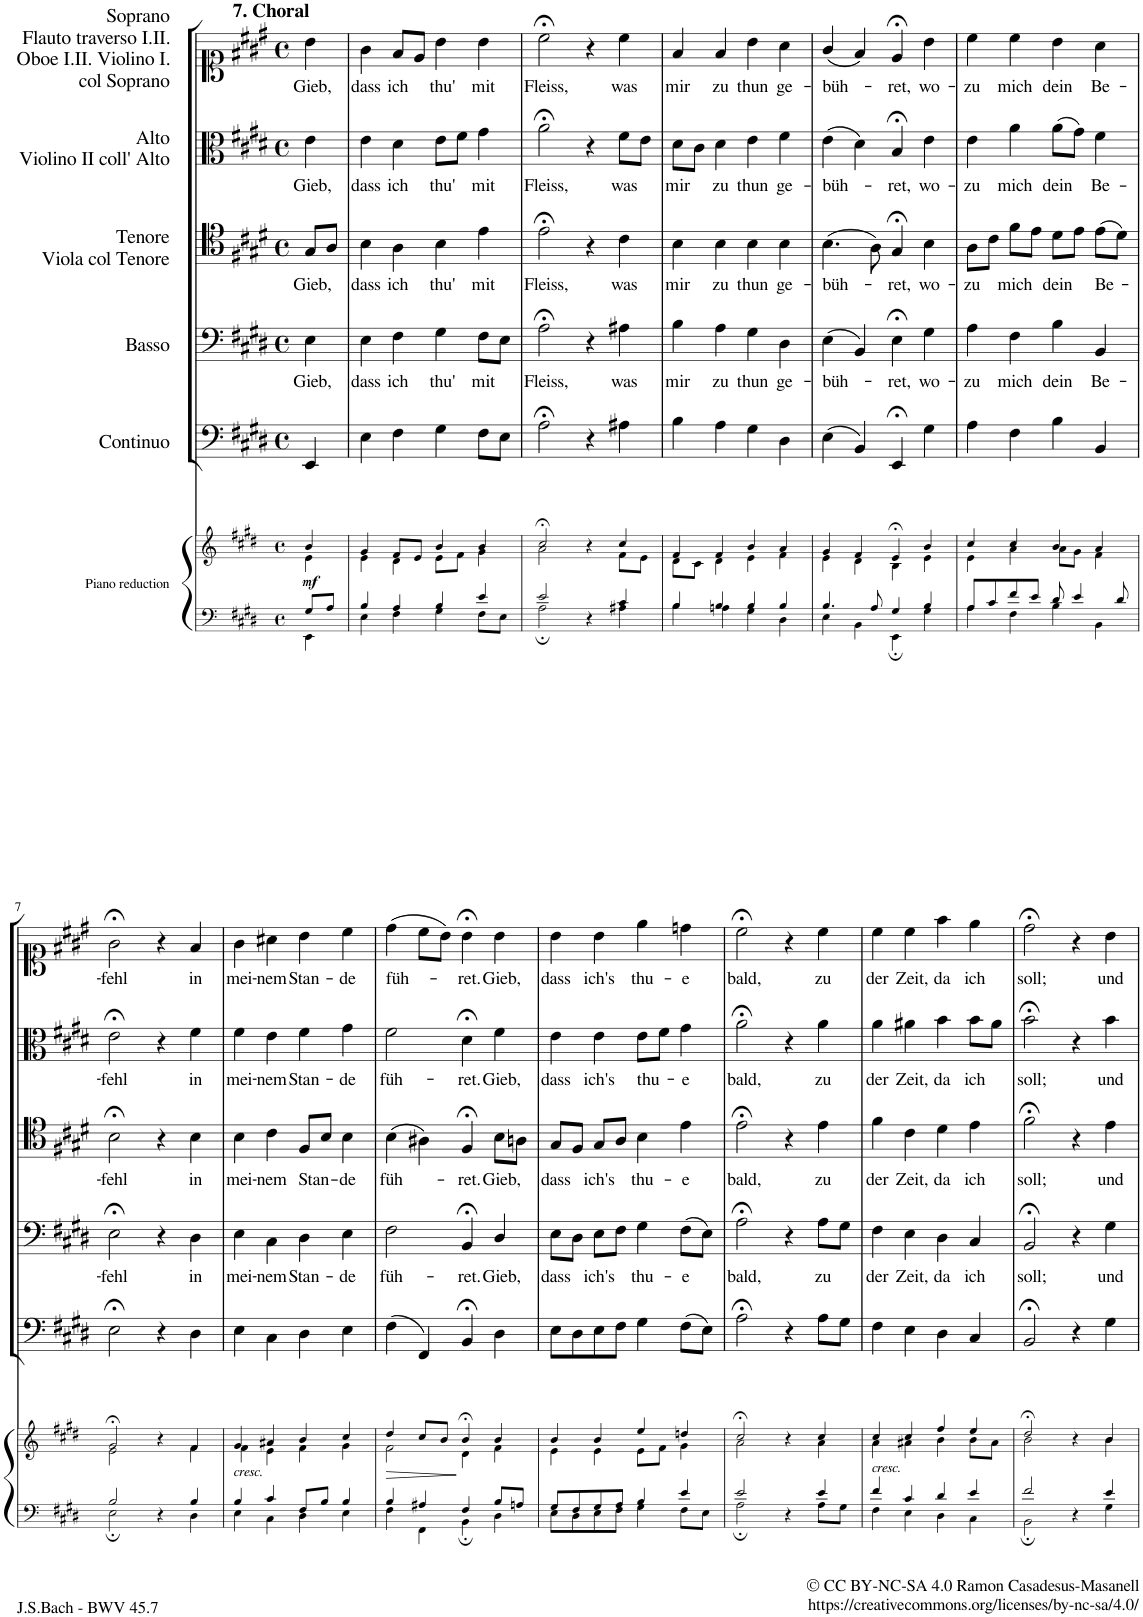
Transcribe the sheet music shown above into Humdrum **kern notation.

**kern	**kern	**dynam	**kern	**kern	**text	**kern	**text	**kern	**text	**kern	**text
*part6	*part6	*part6	*part5	*part4	*part4	*part3	*part3	*part2	*part2	*part1	*part1
*staff7	*staff6	*staff6/7	*staff5	*staff4	*staff4	*staff3	*staff3	*staff2	*staff2	*staff1	*staff1
*I"Piano reduction	*	*	*I"Continuo	*I"Basso	*	*I"Tenore Viola col Tenore	*	*I"Alto Violino II coll' Alto	*	*I"Soprano Flauto traverso I.II. Oboe I.II. Violino I. col Soprano	*
*I'Pno	*	*	*	*	*	*	*	*	*	*	*
*stria5	*stria5	*	*	*	*	*	*	*	*	*	*
*clefF4	*clefG2	*	*clefF4	*clefF4	*	*clefC4	*	*clefC3	*	*clefC1	*
*k[f#c#g#d#]	*k[f#c#g#d#]	*	*k[f#c#g#d#]	*k[f#c#g#d#]	*	*k[f#c#g#d#]	*	*k[f#c#g#d#]	*	*k[f#c#g#d#]	*
*M4/4	*M4/4	*	*M4/4	*M4/4	*	*M4/4	*	*M4/4	*	*M4/4	*
*met(c)	*met(c)	*	*met(c)	*met(c)	*	*met(c)	*	*met(c)	*	*met(c)	*
=1	=1	=1	=1	=1	=1	=1	=1	=1	=1	=1	=1
*^	*^	*	*	*	*	*	*	*	*	*	*
!	!	!	!	!	!	!	!	!	!	!	!	!LO:TX:a:B:t=7. Choral	!
!	!	!	!	!LO:DY:b	!	!	!LO:LY:b	!	!LO:LY:b	!	!LO:LY:b	!	!LO:LY:b
8G#/L	4EE\	4b/	4e\	mf	4EE/	4E\	Gieb,	8G#/L	Gieb,	4e\	Gieb,	4b\	Gieb,
8A/J	.	.	.	.	.	.	.	8A/J	.	.	.	.	.
=2	=2	=2	=2	=2	=2	=2	=2	=2	=2	=2	=2	=2	=2
!	!	!	!	!	!	!	!LO:LY:b	!	!LO:LY:b	!	!LO:LY:b	!	!LO:LY:b
4B/	4E\	4g#/	4e\	.	4E\	4E\	dass	4B\	dass	4e\	dass	4g#\	dass
!	!	!	!	!	!	!	!LO:LY:b	!	!LO:LY:b	!	!LO:LY:b	!	!LO:LY:b
4A/	4F#\	8f#/L	4d#\	.	4F#\	4F#\	ich	4A\	ich	4d#\	ich	8f#/L	ich
.	.	8e/J	.	.	.	.	.	.	.	.	.	8e/J	.
!	!	!	!	!	!	!	!LO:LY:b	!	!LO:LY:b	!	!LO:LY:b	!	!LO:LY:b
4B/	4G#\	4b/	8e\L	.	4G#\	4G#\	thu'	4B\	thu'	8e\L	thu'	4b\	thu'
.	.	.	8f#\J	.	.	.	.	.	.	8f#\J	.	.	.
!	!	!	!	!	!	!	!LO:LY:b	!	!LO:LY:b	!	!LO:LY:b	!	!LO:LY:b
4e/	8F#\L	4b/	4g#\	.	8F#\L	8F#\L	mit	4e\	mit	4g#\	mit	4b\	mit
.	8E\J	.	.	.	8E\J	8E\J	.	.	.	.	.	.	.
=3	=3	=3	=3	=3	=3	=3	=3	=3	=3	=3	=3	=3	=3
!	!	!	!	!	!	!	!LO:LY:b	!	!LO:LY:b	!	!LO:LY:b	!	!LO:LY:b
2e/	2A;\	2cc#;</	2a\	.	2A;<\	2A;<\	Fleiss,	2e;<\	Fleiss,	2a;<\	Fleiss,	2cc#;<\	Fleiss,
4r	4ryy	4r	4ryy	.	4r	4r	.	4r	.	4r	.	4r	.
!	!	!	!	!	!	!	!LO:LY:b	!	!LO:LY:b	!	!LO:LY:b	!	!LO:LY:b
4c#/	4A#X\	4cc#/	8f#\L	.	4A#X\	4A#X\	was	4c#\	was	8f#\L	was	4cc#\	was
.	.	.	8e\J	.	.	.	.	.	.	8e\J	.	.	.
=4	=4	=4	=4	=4	=4	=4	=4	=4	=4	=4	=4	=4	=4
!	!	!	!	!	!	!	!LO:LY:b	!	!LO:LY:b	!	!LO:LY:b	!	!LO:LY:b
4B/	4B\	4f#/	8d#\L	.	4B\	4B\	mir	4B\	mir	8d#\L	mir	4f#/	mir
.	.	.	8c#\J	.	.	.	.	.	.	8c#\J	.	.	.
!	!	!	!	!	!	!	!LO:LY:b	!	!LO:LY:b	!	!LO:LY:b	!	!LO:LY:b
4B/	4An\	4f#/	4d#\	.	4A\	4A\	zu	4B\	zu	4d#\	zu	4f#/	zu
!	!	!	!	!	!	!	!LO:LY:b	!	!LO:LY:b	!	!LO:LY:b	!	!LO:LY:b
4B/	4G#\	4b/	4e\	.	4G#\	4G#\	thun	4B\	thun	4e\	thun	4b\	thun
!	!	!	!	!	!	!	!LO:LY:b	!	!LO:LY:b	!	!LO:LY:b	!	!LO:LY:b
4B/	4D#\	4a/	4f#\	.	4D#\	4D#\	ge-	4B\	ge-	4f#\	ge-	4a\	ge-
=5	=5	=5	=5	=5	=5	=5	=5	=5	=5	=5	=5	=5	=5
!	!	!	!	!	!	!	!LO:LY:b	!	!LO:LY:b	!	!LO:LY:b	!	!LO:LY:b
4.B/	4E\	4g#/	4e\	.	(4E\	(4E\	büh-	(4.B\	-büh-	(4e\	-büh-	(4g#/	büh-
.	4BB\	4f#/	4d#\	.	4BB/)	4BB/)	.	.	.	4d#\)	.	4f#/)	.
8A/	.	.	.	.	.	.	.	8A\)	.	.	.	.	.
!	!	!	!	!	!	!	!LO:LY:b	!	!LO:LY:b	!	!LO:LY:b	!	!LO:LY:b
4G#/	4EE;\	4e;</	4B\	.	4EE;</	4E;<\	-ret,	4G#;</	-ret,	4B;</	-ret,	4e;</	-ret,
!	!	!	!	!	!	!	!LO:LY:b	!	!LO:LY:b	!	!LO:LY:b	!	!LO:LY:b
4B/	4G#\	4b/	4e\	.	4G#\	4G#\	wo-	4B\	wo-	4e\	wo-	4b\	wo-
=6	=6	=6	=6	=6	=6	=6	=6	=6	=6	=6	=6	=6	=6
!	!	!	!	!	!	!	!LO:LY:b	!	!LO:LY:b	!	!LO:LY:b	!	!LO:LY:b
8A/L	4A\	4cc#/	4e\	.	4A\	4A\	zu	8A\L	zu	4e\	zu	4cc#\	zu
8c#/	.	.	.	.	.	.	.	8c#\J	.	.	.	.	.
!	!	!	!	!	!	!	!LO:LY:b	!	!LO:LY:b	!	!LO:LY:b	!	!LO:LY:b
8f#/	4F#\	4cc#/	4a\	.	4F#\	4F#\	mich	8f#\L	mich	4a\	mich	4cc#\	mich
8e/J	.	.	.	.	.	.	.	8e\J	.	.	.	.	.
!	!	!	!	!	!	!	!LO:LY:b	!	!LO:LY:b	!	!LO:LY:b	!	!LO:LY:b
8d#/	4B\	4b/	8a\L	.	4B\	4B\	dein	8d#\L	dein	(8a\L	dein	4b\	dein
4e/	.	.	8g#\J	.	.	.	.	8e\J	.	8g#\J)	.	.	.
!	!	!	!	!	!	!	!LO:LY:b	!	!LO:LY:b	!	!LO:LY:b	!	!LO:LY:b
.	4BB\	4a/	4f#\	.	4BB/	4BB/	Be-	(8e\L	Be-	4f#\	Be-	4a\	Be-
8d#/	.	.	.	.	.	.	.	8d#\J)	.	.	.	.	.
!!LO:LB:g=z
=7	=7	=7	=7	=7	=7	=7	=7	=7	=7	=7	=7	=7	=7
!	!	!	!	!	!	!	!LO:LY:b	!	!LO:LY:b	!	!LO:LY:b	!	!LO:LY:b
2B/	2E;\	2g#;</	2e\	.	2E;<\	2E;<\	fehl	2B;<\	-fehl	2e;<\	fehl	2g#;<\	fehl
4r	4ryy	4r	4ryy	.	4r	4r	.	4r	.	4r	.	4r	.
!	!	!	!	!	!	!	!LO:LY:b	!	!LO:LY:b	!	!LO:LY:b	!	!LO:LY:b
4B/	4D#\	4f#/	4f#\	.	4D#\	4D#\	in	4B\	in	4f#\	in	4f#/	in
=8	=8	=8	=8	=8	=8	=8	=8	=8	=8	=8	=8	=8	=8
!	!	!LO:TX:b:i:t=cresc.	!	!	!	!	!	!	!	!	!	!	!
!	!	!	!	!	!	!	!LO:LY:b	!	!LO:LY:b	!	!LO:LY:b	!	!LO:LY:b
4B/	4E\	4g#/	4f#\	.	4E\	4E\	mei-	4B\	mei-	4f#\	mei-	4g#\	mei-
!	!	!	!	!	!	!	!LO:LY:b	!	!LO:LY:b	!	!LO:LY:b	!	!LO:LY:b
4c#/	4C#\	4a#X/	4e\	.	4C#\	4C#\	nem	4c#\	nem	4e\	nem	4a#X\	nem
!	!	!	!	!	!	!	!LO:LY:b	!	!LO:LY:b	!	!LO:LY:b	!	!LO:LY:b
8F#/L	4D#\	4b/	4f#\	.	4D#\	4D#\	Stan-	8F#/L	Stan-	4f#\	Stan-	4b\	Stan-
8B/J	.	.	.	.	.	.	.	8B/J	.	.	.	.	.
!	!	!	!	!	!	!	!LO:LY:b	!	!LO:LY:b	!	!LO:LY:b	!	!LO:LY:b
4B/	4E\	4cc#/	4g#\	.	4E\	4E\	de	4B\	de	4g#\	de	4cc#\	de
=9	=9	=9	=9	=9	=9	=9	=9	=9	=9	=9	=9	=9	=9
!	!	!	!	!LO:HP:b	!	!	!LO:LY:b	!	!LO:LY:b	!	!LO:LY:b	!	!LO:LY:b
4B/	4F#\	4dd#/	2f#\	>	(4F#\	2F#\	füh-	(4B\	füh	2f#\	füh-	(4dd#\	füh-
4A#X/	4FF#\	8cc#/L	.	.	4FF#/)	.	.	4A#X\)	.	.	.	8cc#\L	.
.	.	8b/J	.	.	.	.	.	.	.	.	.	8b\J)	.
!	!	!	!	!	!	!	!LO:LY:b	!	!LO:LY:b	!	!LO:LY:b	!	!LO:LY:b
4F#/	4BB;\	4b;</	4d#\	]	4BB;</	4BB;</	ret.	4F#;</	ret.	4d#;<\	ret.	4b;<\	-ret.
!	!	!	!	!	!	!	!LO:LY:b	!	!LO:LY:b	!	!LO:LY:b	!	!LO:LY:b
8B/L	4D#\	4b/	4f#\	.	4D#\	4D#/	Gieb,	8B\L	Gieb,	4f#\	Gieb,	4b\	Gieb,
8An/J	.	.	.	.	.	.	.	8An\J	.	.	.	.	.
=10	=10	=10	=10	=10	=10	=10	=10	=10	=10	=10	=10	=10	=10
!	!	!	!	!	!	!	!LO:LY:b	!	!LO:LY:b	!	!LO:LY:b	!	!LO:LY:b
8G#/L	8E\L	4b/	4e\	.	8E\L	8E\L	dass	8G#/L	dass	4e\	dass	4b\	dass
8F#/	8D#\	.	.	.	8D#\	8D#\J	.	8F#/J	.	.	.	.	.
!	!	!	!	!	!	!	!LO:LY:b	!	!LO:LY:b	!	!LO:LY:b	!	!LO:LY:b
8G#/	8E\	4b/	4e\	.	8E\	8E\L	ich's	8G#/L	ich's	4e\	ich's	4b\	ich's
8A/J	8F#\J	.	.	.	8F#\J	8F#\J	.	8A/J	.	.	.	.	.
!	!	!	!	!	!	!	!LO:LY:b	!	!LO:LY:b	!	!LO:LY:b	!	!LO:LY:b
4B/	4G#\	4ee/	8e\L	.	4G#\	4G#\	thu-	4B\	thu-	8e\L	thu-	4ee\	thu-
.	.	.	8f#\J	.	.	.	.	.	.	8f#\J	.	.	.
!	!	!	!	!	!	!	!LO:LY:b	!	!LO:LY:b	!	!LO:LY:b	!	!LO:LY:b
4e/	8F#\L	4ddn/	4g#\	.	(8F#\L	(8F#\L	e	4e\	e	4g#\	-e	4ddn\	e
.	8E\J	.	.	.	8E\J)	8E\J)	.	.	.	.	.	.	.
=11	=11	=11	=11	=11	=11	=11	=11	=11	=11	=11	=11	=11	=11
!	!	!	!	!	!	!	!LO:LY:b	!	!LO:LY:b	!	!LO:LY:b	!	!LO:LY:b
2e/	2A;\	2cc#;</	2a\	.	2A;<\	2A;<\	bald,	2e;<\	bald,	2a;<\	bald,	2cc#;<\	bald,
4r	4ryy	4r	4ryy	.	4r	4r	.	4r	.	4r	.	4r	.
!	!	!	!	!	!	!	!LO:LY:b	!	!LO:LY:b	!	!LO:LY:b	!	!LO:LY:b
4e/	8A\L	4cc#/	4a\	.	8A\L	8A\L	zu	4e\	zu	4a\	zu	4cc#\	zu
.	8G#\J	.	.	.	8G#\J	8G#\J	.	.	.	.	.	.	.
=12	=12	=12	=12	=12	=12	=12	=12	=12	=12	=12	=12	=12	=12
!	!	!LO:TX:b:i:t=cresc.	!	!	!	!	!	!	!	!	!	!	!
!	!	!	!	!	!	!	!LO:LY:b	!	!LO:LY:b	!	!LO:LY:b	!	!LO:LY:b
4f#/	4F#\	4cc#/	4a\	.	4F#\	4F#\	der	4f#\	der	4a\	der	4cc#\	der
!	!	!	!	!	!	!	!LO:LY:b	!	!LO:LY:b	!	!LO:LY:b	!	!LO:LY:b
4c#/	4E\	4cc#/	4a#X\	.	4E\	4E\	Zeit,	4c#\	Zeit,	4a#X\	Zeit,	4cc#\	Zeit,
!	!	!	!	!	!	!	!LO:LY:b	!	!LO:LY:b	!	!LO:LY:b	!	!LO:LY:b
4d#/	4D#\	4ff#/	4b\	.	4D#\	4D#\	da	4d#\	da	4b\	da	4ff#\	da
!	!	!	!	!	!	!	!LO:LY:b	!	!LO:LY:b	!	!LO:LY:b	!	!LO:LY:b
4e/	4C#\	4ee/	8b\L	.	4C#/	4C#/	ich	4e\	ich	8b\L	ich	4ee\	ich
.	.	.	8a#\J	.	.	.	.	.	.	8a#\J	.	.	.
=13	=13	=13	=13	=13	=13	=13	=13	=13	=13	=13	=13	=13	=13
!	!	!	!	!	!	!	!LO:LY:b	!	!LO:LY:b	!	!LO:LY:b	!	!LO:LY:b
2f#/	2BB;\	2dd#;</	2b\	.	2BB;</	2BB;</	soll;	2f#;<\	soll;	2b;<\	soll;	2dd#;<\	soll;
4r	4ryy	4r	4ryy	.	4r	4r	.	4r	.	4r	.	4r	.
!	!	!	!	!	!	!	!LO:LY:b	!	!LO:LY:b	!	!LO:LY:b	!	!LO:LY:b
4e/	4G#\	4b/	4b\	.	4G#\	4G#\	und	4e\	und	4b\	und	4b\	und
*v	*v	*	*	*	*	*	*	*	*	*	*	*	*
*	*v	*v	*	*	*	*	*	*	*	*	*	*
=	=	=	=	=	=	=	=	=	=	=	=
*-	*-	*-	*-	*-	*-	*-	*-	*-	*-	*-	*-
